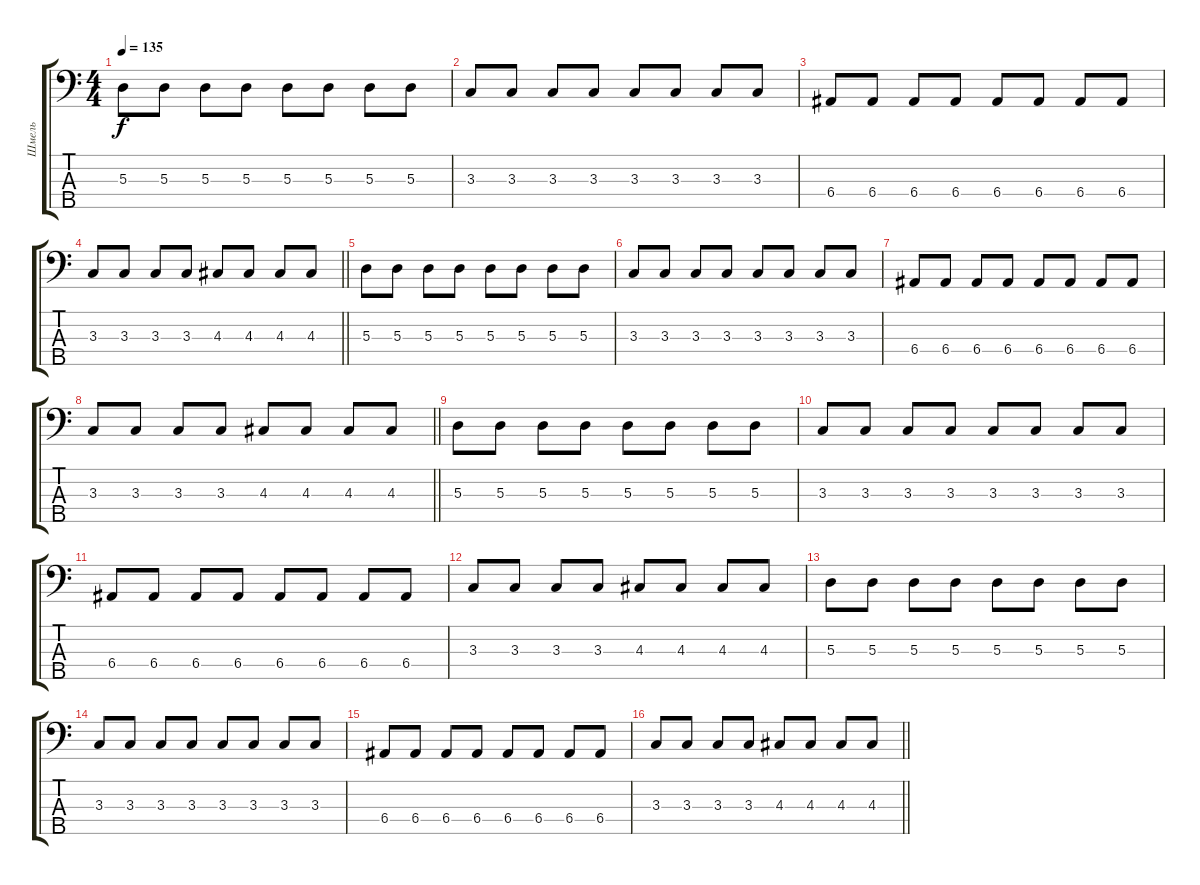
\track ("Шмель" "Шмель") {instrument electricbassfinger}
\staff {score tabs}
\tuning (G2 D2 A1 E1 B0) {hide}
\ts (4 4)
\tempo 135
\clef f4
\ks c
5.3.8{dy f} 5.3.8 5.3.8 5.3.8 5.3.8 5.3.8 5.3.8 5.3.8 |
3.3.8 3.3.8 3.3.8 3.3.8 3.3.8 3.3.8 3.3.8 3.3.8 |
6.4.8 6.4.8 6.4.8 6.4.8 6.4.8 6.4.8 6.4.8 6.4.8 |
\barLineRight lightlight
3.3.8 3.3.8 3.3.8 3.3.8 4.3.8 4.3.8 4.3.8 4.3.8 |
5.3.8 5.3.8 5.3.8 5.3.8 5.3.8 5.3.8 5.3.8 5.3.8 |
3.3.8 3.3.8 3.3.8 3.3.8 3.3.8 3.3.8 3.3.8 3.3.8 |
6.4.8 6.4.8 6.4.8 6.4.8 6.4.8 6.4.8 6.4.8 6.4.8 |
\barLineRight lightlight
3.3.8 3.3.8 3.3.8 3.3.8 4.3.8 4.3.8 4.3.8 4.3.8 |
5.3.8 5.3.8 5.3.8 5.3.8 5.3.8 5.3.8 5.3.8 5.3.8 |
3.3.8 3.3.8 3.3.8 3.3.8 3.3.8 3.3.8 3.3.8 3.3.8 |
6.4.8 6.4.8 6.4.8 6.4.8 6.4.8 6.4.8 6.4.8 6.4.8 |
3.3.8 3.3.8 3.3.8 3.3.8 4.3.8 4.3.8 4.3.8 4.3.8 |
5.3.8 5.3.8 5.3.8 5.3.8 5.3.8 5.3.8 5.3.8 5.3.8 |
3.3.8 3.3.8 3.3.8 3.3.8 3.3.8 3.3.8 3.3.8 3.3.8 |
6.4.8 6.4.8 6.4.8 6.4.8 6.4.8 6.4.8 6.4.8 6.4.8 |
\barLineRight lightlight
3.3.8 3.3.8 3.3.8 3.3.8 4.3.8 4.3.8 4.3.8 4.3.8
